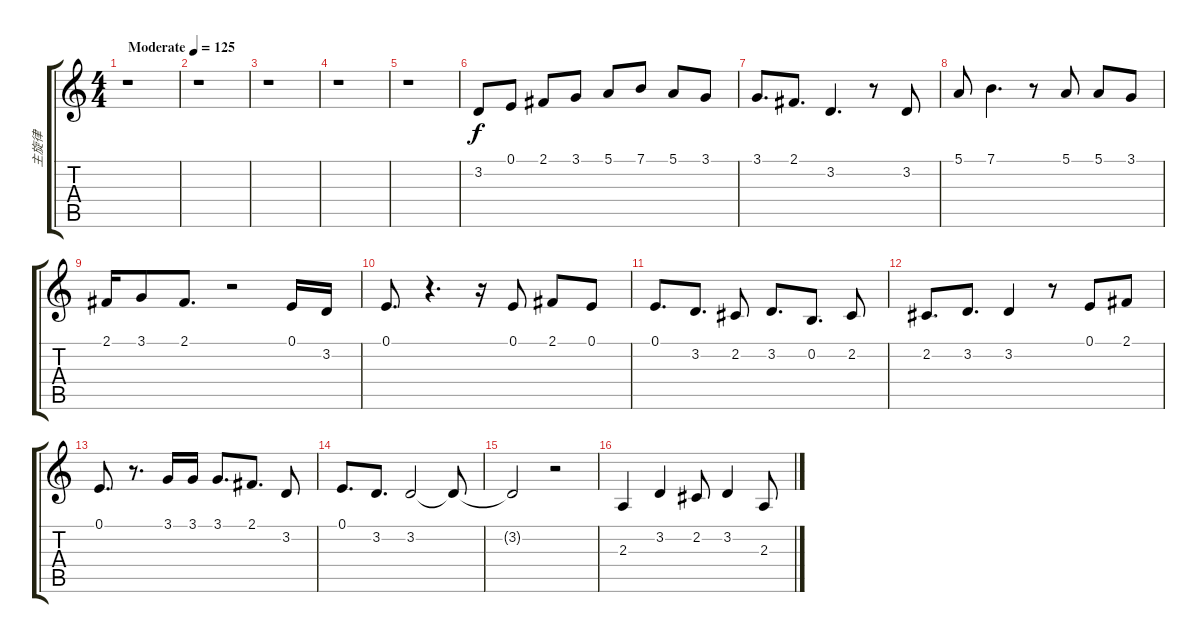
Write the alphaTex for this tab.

\track ("主旋律" "主旋律") {instrument lead8bassandlead}
\staff {score tabs}
\tuning (E4 B3 G3 D3 A2 E2) {hide}
\ts (4 4)
\tempo (125 "Moderate")
\clef g2
\ks c
r.1{dy f instrument lead8bassandlead} |
r.1 |
r.1 |
r.1 |
r.1 |
3.2.8 0.1.8 2.1.8 3.1.8 5.1.8 7.1.8 5.1.8 3.1.8 |
3.1.8{d} 2.1.8{d} 3.2.4{d} r.8 3.2.8 |
5.1.8 7.1.4{d} r.8 5.1.8 5.1.8 3.1.8 |
2.1.16 3.1.8 2.1.8{d} r.2 0.1.16 3.2.16 |
0.1.8{d} r.4{d} r.16 0.1.8 2.1.8 0.1.8 |
0.1.8{d} 3.2.8{d} 2.2.8 3.2.8{d} 0.2.8{d} 2.2.8 |
2.2.8{d} 3.2.8{d} 3.2.4 r.8 0.1.8 2.1.8 |
0.1.8{d} r.8{d} 3.1.16 3.1.16 3.1.8{d} 2.1.8{d} 3.2.8 |
0.1.8{d} 3.2.8{d} 3.2.2 3.2{t}.8 |
3.2{t}.2 r.2 |
2.3.4 3.2.4 2.2.8 3.2.4 2.3.8
